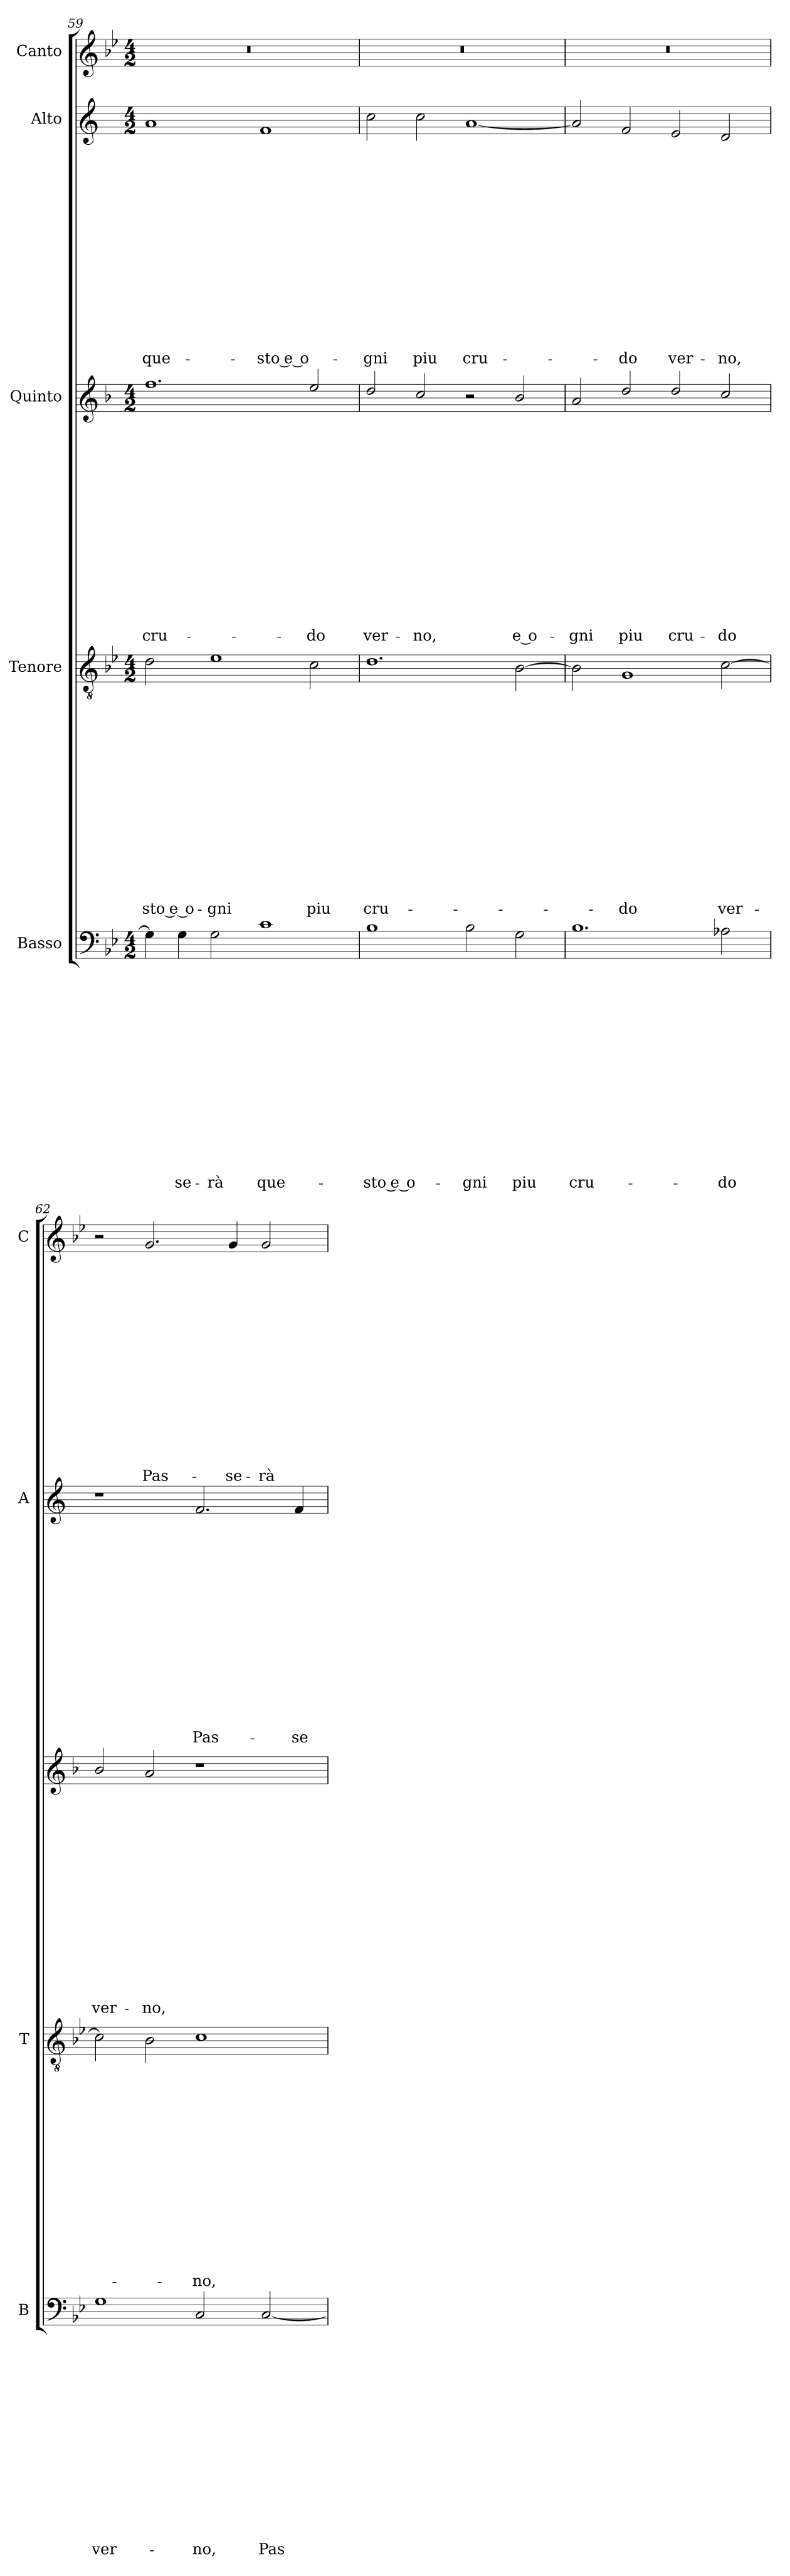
**kern	**text	**text	**text	**text	**text	**text	**text	**text	**text	**text	**text	**text	**text	**text	**text	**kern	**text	**text	**text	**text	**text	**text	**text	**text	**text	**text	**text	**text	**text	**text	**text	**kern	**text	**text	**text	**text	**text	**text	**text	**text	**text	**text	**text	**text	**text	**text	**text	**kern	**text	**text	**text	**text	**text	**text	**text	**text	**text	**text	**text	**text	**text	**text	**text	**kern	**text	**text	**text	**text	**text	**text	**text	**text	**text	**text	**text	**text	**text	**text	**text
*part5	*part5	*part5	*part5	*part5	*part5	*part5	*part5	*part5	*part5	*part5	*part5	*part5	*part5	*part5	*part5	*part4	*part4	*part4	*part4	*part4	*part4	*part4	*part4	*part4	*part4	*part4	*part4	*part4	*part4	*part4	*part4	*part3	*part3	*part3	*part3	*part3	*part3	*part3	*part3	*part3	*part3	*part3	*part3	*part3	*part3	*part3	*part3	*part2	*part2	*part2	*part2	*part2	*part2	*part2	*part2	*part2	*part2	*part2	*part2	*part2	*part2	*part2	*part2	*part1	*part1	*part1	*part1	*part1	*part1	*part1	*part1	*part1	*part1	*part1	*part1	*part1	*part1	*part1	*part1
*staff5	*staff5	*staff5	*staff5	*staff5	*staff5	*staff5	*staff5	*staff5	*staff5	*staff5	*staff5	*staff5	*staff5	*staff5	*staff5	*staff4	*staff4	*staff4	*staff4	*staff4	*staff4	*staff4	*staff4	*staff4	*staff4	*staff4	*staff4	*staff4	*staff4	*staff4	*staff4	*staff3	*staff3	*staff3	*staff3	*staff3	*staff3	*staff3	*staff3	*staff3	*staff3	*staff3	*staff3	*staff3	*staff3	*staff3	*staff3	*staff2	*staff2	*staff2	*staff2	*staff2	*staff2	*staff2	*staff2	*staff2	*staff2	*staff2	*staff2	*staff2	*staff2	*staff2	*staff2	*staff1	*staff1	*staff1	*staff1	*staff1	*staff1	*staff1	*staff1	*staff1	*staff1	*staff1	*staff1	*staff1	*staff1	*staff1	*staff1
*I"Basso	*	*	*	*	*	*	*	*	*	*	*	*	*	*	*	*I"Tenore	*	*	*	*	*	*	*	*	*	*	*	*	*	*	*	*I"Quinto	*	*	*	*	*	*	*	*	*	*	*	*	*	*	*	*I"Alto	*	*	*	*	*	*	*	*	*	*	*	*	*	*	*	*I"Canto	*	*	*	*	*	*	*	*	*	*	*	*	*	*	*
*I'B	*	*	*	*	*	*	*	*	*	*	*	*	*	*	*	*I'T	*	*	*	*	*	*	*	*	*	*	*	*	*	*	*	*	*	*	*	*	*	*	*	*	*	*	*	*	*	*	*	*I'A	*	*	*	*	*	*	*	*	*	*	*	*	*	*	*	*I'C	*	*	*	*	*	*	*	*	*	*	*	*	*	*	*
!!LO:LB:g=z
*clefF4	*	*	*	*	*	*	*	*	*	*	*	*	*	*	*	*clefGv2	*	*	*	*	*	*	*	*	*	*	*	*	*	*	*	*clefG2	*	*	*	*	*	*	*	*	*	*	*	*	*	*	*	*clefG2	*	*	*	*	*	*	*	*	*	*	*	*	*	*	*	*clefG2	*	*	*	*	*	*	*	*	*	*	*	*	*	*	*
*	*	*	*	*	*	*	*	*	*	*	*	*	*	*	*	*	*	*	*	*	*	*	*	*	*	*	*	*	*	*	*	*ITrd4c7	*	*	*	*	*	*	*	*	*	*	*	*	*	*	*	*ITrd1c2	*	*	*	*	*	*	*	*	*	*	*	*	*	*	*	*	*	*	*	*	*	*	*	*	*	*	*	*	*	*	*
*k[b-e-]	*	*	*	*	*	*	*	*	*	*	*	*	*	*	*	*k[b-e-]	*	*	*	*	*	*	*	*	*	*	*	*	*	*	*	*k[b-e-]	*	*	*	*	*	*	*	*	*	*	*	*	*	*	*	*k[b-e-]	*	*	*	*	*	*	*	*	*	*	*	*	*	*	*	*k[b-e-]	*	*	*	*	*	*	*	*	*	*	*	*	*	*	*
*B-:	*	*	*	*	*	*	*	*	*	*	*	*	*	*	*	*B-:	*	*	*	*	*	*	*	*	*	*	*	*	*	*	*	*B-:	*	*	*	*	*	*	*	*	*	*	*	*	*	*	*	*B-:	*	*	*	*	*	*	*	*	*	*	*	*	*	*	*	*B-:	*	*	*	*	*	*	*	*	*	*	*	*	*	*	*
*M4/2	*	*	*	*	*	*	*	*	*	*	*	*	*	*	*	*M4/2	*	*	*	*	*	*	*	*	*	*	*	*	*	*	*	*M4/2	*	*	*	*	*	*	*	*	*	*	*	*	*	*	*	*M4/2	*	*	*	*	*	*	*	*	*	*	*	*	*	*	*	*M4/2	*	*	*	*	*	*	*	*	*	*	*	*	*	*	*
=59	=59	=59	=59	=59	=59	=59	=59	=59	=59	=59	=59	=59	=59	=59	=59	=59	=59	=59	=59	=59	=59	=59	=59	=59	=59	=59	=59	=59	=59	=59	=59	=59	=59	=59	=59	=59	=59	=59	=59	=59	=59	=59	=59	=59	=59	=59	=59	=59	=59	=59	=59	=59	=59	=59	=59	=59	=59	=59	=59	=59	=59	=59	=59	=59	=59	=59	=59	=59	=59	=59	=59	=59	=59	=59	=59	=59	=59	=59	=59
!	!	!	!	!	!	!	!	!	!	!	!	!	!	!	!	!	!	!	!	!	!	!	!	!	!	!	!	!	!	!	!LO:LY:b	!	!	!	!	!	!	!	!	!	!	!	!	!	!	!	!LO:LY:b	!	!	!	!	!	!	!	!	!	!	!	!	!	!	!	!LO:LY:b	!	!	!	!	!	!	!	!	!	!	!	!	!	!	!	!
4G\]	.	.	.	.	.	.	.	.	.	.	.	.	.	.	.	2d\	.	.	.	.	.	.	.	.	.	.	.	.	.	.	-sto e o-	1.b-	.	.	.	.	.	.	.	.	.	.	.	.	.	.	cru-	1g	.	.	.	.	.	.	.	.	.	.	.	.	.	.	que-	0r	.	.	.	.	.	.	.	.	.	.	.	.	.	.	.
!	!	!	!	!	!	!	!	!	!	!	!	!	!	!	!LO:LY:b	!	!	!	!	!	!	!	!	!	!	!	!	!	!	!	!	!	!	!	!	!	!	!	!	!	!	!	!	!	!	!	!	!	!	!	!	!	!	!	!	!	!	!	!	!	!	!	!	!	!	!	!	!	!	!	!	!	!	!	!	!	!	!	!
4G\	.	.	.	.	.	.	.	.	.	.	.	.	.	.	-se-	.	.	.	.	.	.	.	.	.	.	.	.	.	.	.	.	.	.	.	.	.	.	.	.	.	.	.	.	.	.	.	.	.	.	.	.	.	.	.	.	.	.	.	.	.	.	.	.	.	.	.	.	.	.	.	.	.	.	.	.	.	.	.	.
!	!	!	!	!	!	!	!	!	!	!	!	!	!	!	!LO:LY:b	!	!	!	!	!	!	!	!	!	!	!	!	!	!	!	!LO:LY:b	!	!	!	!	!	!	!	!	!	!	!	!	!	!	!	!	!	!	!	!	!	!	!	!	!	!	!	!	!	!	!	!	!	!	!	!	!	!	!	!	!	!	!	!	!	!	!	!
2G\	.	.	.	.	.	.	.	.	.	.	.	.	.	.	-rà	1e-	.	.	.	.	.	.	.	.	.	.	.	.	.	.	-gni	.	.	.	.	.	.	.	.	.	.	.	.	.	.	.	.	.	.	.	.	.	.	.	.	.	.	.	.	.	.	.	.	.	.	.	.	.	.	.	.	.	.	.	.	.	.	.	.
!	!	!	!	!	!	!	!	!	!	!	!	!	!	!	!LO:LY:b	!	!	!	!	!	!	!	!	!	!	!	!	!	!	!	!	!	!	!	!	!	!	!	!	!	!	!	!	!	!	!	!	!	!	!	!	!	!	!	!	!	!	!	!	!	!	!	!LO:LY:b	!	!	!	!	!	!	!	!	!	!	!	!	!	!	!	!
1c	.	.	.	.	.	.	.	.	.	.	.	.	.	.	que-	.	.	.	.	.	.	.	.	.	.	.	.	.	.	.	.	.	.	.	.	.	.	.	.	.	.	.	.	.	.	.	.	1e-	.	.	.	.	.	.	.	.	.	.	.	.	.	.	-sto e o-	.	.	.	.	.	.	.	.	.	.	.	.	.	.	.	.
!	!	!	!	!	!	!	!	!	!	!	!	!	!	!	!	!	!	!	!	!	!	!	!	!	!	!	!	!	!	!	!LO:LY:b	!	!	!	!	!	!	!	!	!	!	!	!	!	!	!	!LO:LY:b	!	!	!	!	!	!	!	!	!	!	!	!	!	!	!	!	!	!	!	!	!	!	!	!	!	!	!	!	!	!	!	!
.	.	.	.	.	.	.	.	.	.	.	.	.	.	.	.	2c\	.	.	.	.	.	.	.	.	.	.	.	.	.	.	piu	2a/	.	.	.	.	.	.	.	.	.	.	.	.	.	.	-do	.	.	.	.	.	.	.	.	.	.	.	.	.	.	.	.	.	.	.	.	.	.	.	.	.	.	.	.	.	.	.	.
=60	=60	=60	=60	=60	=60	=60	=60	=60	=60	=60	=60	=60	=60	=60	=60	=60	=60	=60	=60	=60	=60	=60	=60	=60	=60	=60	=60	=60	=60	=60	=60	=60	=60	=60	=60	=60	=60	=60	=60	=60	=60	=60	=60	=60	=60	=60	=60	=60	=60	=60	=60	=60	=60	=60	=60	=60	=60	=60	=60	=60	=60	=60	=60	=60	=60	=60	=60	=60	=60	=60	=60	=60	=60	=60	=60	=60	=60	=60	=60
!	!	!	!	!	!	!	!	!	!	!	!	!	!	!	!LO:LY:b	!	!	!	!	!	!	!	!	!	!	!	!	!	!	!	!LO:LY:b	!	!	!	!	!	!	!	!	!	!	!	!	!	!	!	!LO:LY:b	!	!	!	!	!	!	!	!	!	!	!	!	!	!	!	!LO:LY:b	!	!	!	!	!	!	!	!	!	!	!	!	!	!	!	!
1B-	.	.	.	.	.	.	.	.	.	.	.	.	.	.	-sto e o-	1.d	.	.	.	.	.	.	.	.	.	.	.	.	.	.	cru-	2g/	.	.	.	.	.	.	.	.	.	.	.	.	.	.	ver-	2b-\	.	.	.	.	.	.	.	.	.	.	.	.	.	.	-gni	0r	.	.	.	.	.	.	.	.	.	.	.	.	.	.	.
!	!	!	!	!	!	!	!	!	!	!	!	!	!	!	!	!	!	!	!	!	!	!	!	!	!	!	!	!	!	!	!	!	!	!	!	!	!	!	!	!	!	!	!	!	!	!	!LO:LY:b	!	!	!	!	!	!	!	!	!	!	!	!	!	!	!	!LO:LY:b	!	!	!	!	!	!	!	!	!	!	!	!	!	!	!	!
.	.	.	.	.	.	.	.	.	.	.	.	.	.	.	.	.	.	.	.	.	.	.	.	.	.	.	.	.	.	.	.	2f/	.	.	.	.	.	.	.	.	.	.	.	.	.	.	-no,	2b-\	.	.	.	.	.	.	.	.	.	.	.	.	.	.	piu	.	.	.	.	.	.	.	.	.	.	.	.	.	.	.	.
!	!	!	!	!	!	!	!	!	!	!	!	!	!	!	!LO:LY:b	!	!	!	!	!	!	!	!	!	!	!	!	!	!	!	!	!	!	!	!	!	!	!	!	!	!	!	!	!	!	!	!	!	!	!	!	!	!	!	!	!	!	!	!	!	!	!	!LO:LY:b	!	!	!	!	!	!	!	!	!	!	!	!	!	!	!	!
2B-\	.	.	.	.	.	.	.	.	.	.	.	.	.	.	-gni	.	.	.	.	.	.	.	.	.	.	.	.	.	.	.	.	2r	.	.	.	.	.	.	.	.	.	.	.	.	.	.	.	[1g	.	.	.	.	.	.	.	.	.	.	.	.	.	.	cru-	.	.	.	.	.	.	.	.	.	.	.	.	.	.	.	.
!	!	!	!	!	!	!	!	!	!	!	!	!	!	!	!LO:LY:b	!	!	!	!	!	!	!	!	!	!	!	!	!	!	!	!	!	!	!	!	!	!	!	!	!	!	!	!	!	!	!	!LO:LY:b	!	!	!	!	!	!	!	!	!	!	!	!	!	!	!	!	!	!	!	!	!	!	!	!	!	!	!	!	!	!	!	!
2G\	.	.	.	.	.	.	.	.	.	.	.	.	.	.	piu	[2B-\	.	.	.	.	.	.	.	.	.	.	.	.	.	.	.	2e-/	.	.	.	.	.	.	.	.	.	.	.	.	.	.	e o-	.	.	.	.	.	.	.	.	.	.	.	.	.	.	.	.	.	.	.	.	.	.	.	.	.	.	.	.	.	.	.	.
=61	=61	=61	=61	=61	=61	=61	=61	=61	=61	=61	=61	=61	=61	=61	=61	=61	=61	=61	=61	=61	=61	=61	=61	=61	=61	=61	=61	=61	=61	=61	=61	=61	=61	=61	=61	=61	=61	=61	=61	=61	=61	=61	=61	=61	=61	=61	=61	=61	=61	=61	=61	=61	=61	=61	=61	=61	=61	=61	=61	=61	=61	=61	=61	=61	=61	=61	=61	=61	=61	=61	=61	=61	=61	=61	=61	=61	=61	=61	=61
!	!	!	!	!	!	!	!	!	!	!	!	!	!	!	!LO:LY:b	!	!	!	!	!	!	!	!	!	!	!	!	!	!	!	!	!	!	!	!	!	!	!	!	!	!	!	!	!	!	!	!LO:LY:b	!	!	!	!	!	!	!	!	!	!	!	!	!	!	!	!	!	!	!	!	!	!	!	!	!	!	!	!	!	!	!	!
1.B-	.	.	.	.	.	.	.	.	.	.	.	.	.	.	cru-	2B-\]	.	.	.	.	.	.	.	.	.	.	.	.	.	.	.	2d/	.	.	.	.	.	.	.	.	.	.	.	.	.	.	-gni	2g/]	.	.	.	.	.	.	.	.	.	.	.	.	.	.	.	0r	.	.	.	.	.	.	.	.	.	.	.	.	.	.	.
!	!	!	!	!	!	!	!	!	!	!	!	!	!	!	!	!	!	!	!	!	!	!	!	!	!	!	!	!	!	!	!LO:LY:b	!	!	!	!	!	!	!	!	!	!	!	!	!	!	!	!LO:LY:b	!	!	!	!	!	!	!	!	!	!	!	!	!	!	!	!LO:LY:b	!	!	!	!	!	!	!	!	!	!	!	!	!	!	!	!
.	.	.	.	.	.	.	.	.	.	.	.	.	.	.	.	1G	.	.	.	.	.	.	.	.	.	.	.	.	.	.	-do	2g/	.	.	.	.	.	.	.	.	.	.	.	.	.	.	piu	2e-/	.	.	.	.	.	.	.	.	.	.	.	.	.	.	-do	.	.	.	.	.	.	.	.	.	.	.	.	.	.	.	.
!	!	!	!	!	!	!	!	!	!	!	!	!	!	!	!	!	!	!	!	!	!	!	!	!	!	!	!	!	!	!	!	!	!	!	!	!	!	!	!	!	!	!	!	!	!	!	!LO:LY:b	!	!	!	!	!	!	!	!	!	!	!	!	!	!	!	!LO:LY:b	!	!	!	!	!	!	!	!	!	!	!	!	!	!	!	!
.	.	.	.	.	.	.	.	.	.	.	.	.	.	.	.	.	.	.	.	.	.	.	.	.	.	.	.	.	.	.	.	2g/	.	.	.	.	.	.	.	.	.	.	.	.	.	.	cru-	2d/	.	.	.	.	.	.	.	.	.	.	.	.	.	.	ver-	.	.	.	.	.	.	.	.	.	.	.	.	.	.	.	.
!	!	!	!	!	!	!	!	!	!	!	!	!	!	!	!LO:LY:b	!	!	!	!	!	!	!	!	!	!	!	!	!	!	!	!LO:LY:b	!	!	!	!	!	!	!	!	!	!	!	!	!	!	!	!LO:LY:b	!	!	!	!	!	!	!	!	!	!	!	!	!	!	!	!LO:LY:b	!	!	!	!	!	!	!	!	!	!	!	!	!	!	!	!
2A-X\	.	.	.	.	.	.	.	.	.	.	.	.	.	.	-do	[2c\	.	.	.	.	.	.	.	.	.	.	.	.	.	.	ver-	2f/	.	.	.	.	.	.	.	.	.	.	.	.	.	.	-do	2c/	.	.	.	.	.	.	.	.	.	.	.	.	.	.	-no,	.	.	.	.	.	.	.	.	.	.	.	.	.	.	.	.
=62	=62	=62	=62	=62	=62	=62	=62	=62	=62	=62	=62	=62	=62	=62	=62	=62	=62	=62	=62	=62	=62	=62	=62	=62	=62	=62	=62	=62	=62	=62	=62	=62	=62	=62	=62	=62	=62	=62	=62	=62	=62	=62	=62	=62	=62	=62	=62	=62	=62	=62	=62	=62	=62	=62	=62	=62	=62	=62	=62	=62	=62	=62	=62	=62	=62	=62	=62	=62	=62	=62	=62	=62	=62	=62	=62	=62	=62	=62	=62
!	!	!	!	!	!	!	!	!	!	!	!	!	!	!	!LO:LY:b	!	!	!	!	!	!	!	!	!	!	!	!	!	!	!	!	!	!	!	!	!	!	!	!	!	!	!	!	!	!	!	!LO:LY:b	!	!	!	!	!	!	!	!	!	!	!	!	!	!	!	!	!	!	!	!	!	!	!	!	!	!	!	!	!	!	!	!
1G	.	.	.	.	.	.	.	.	.	.	.	.	.	.	ver-	2c\]	.	.	.	.	.	.	.	.	.	.	.	.	.	.	.	2e-/	.	.	.	.	.	.	.	.	.	.	.	.	.	.	ver-	1r	.	.	.	.	.	.	.	.	.	.	.	.	.	.	.	2r	.	.	.	.	.	.	.	.	.	.	.	.	.	.	.
!	!	!	!	!	!	!	!	!	!	!	!	!	!	!	!	!	!	!	!	!	!	!	!	!	!	!	!	!	!	!	!	!	!	!	!	!	!	!	!	!	!	!	!	!	!	!	!LO:LY:b	!	!	!	!	!	!	!	!	!	!	!	!	!	!	!	!	!	!	!	!	!	!	!	!	!	!	!	!	!	!	!	!LO:LY:b
.	.	.	.	.	.	.	.	.	.	.	.	.	.	.	.	2B-\	.	.	.	.	.	.	.	.	.	.	.	.	.	.	.	2d/	.	.	.	.	.	.	.	.	.	.	.	.	.	.	-no,	.	.	.	.	.	.	.	.	.	.	.	.	.	.	.	.	2.g/	.	.	.	.	.	.	.	.	.	.	.	.	.	.	Pas-
!	!	!	!	!	!	!	!	!	!	!	!	!	!	!	!LO:LY:b	!	!	!	!	!	!	!	!	!	!	!	!	!	!	!	!LO:LY:b	!	!	!	!	!	!	!	!	!	!	!	!	!	!	!	!	!	!	!	!	!	!	!	!	!	!	!	!	!	!	!	!LO:LY:b	!	!	!	!	!	!	!	!	!	!	!	!	!	!	!	!
2C/	.	.	.	.	.	.	.	.	.	.	.	.	.	.	-no,	1c	.	.	.	.	.	.	.	.	.	.	.	.	.	.	-no,	1r	.	.	.	.	.	.	.	.	.	.	.	.	.	.	.	2.e-/	.	.	.	.	.	.	.	.	.	.	.	.	.	.	Pas-	.	.	.	.	.	.	.	.	.	.	.	.	.	.	.	.
!	!	!	!	!	!	!	!	!	!	!	!	!	!	!	!	!	!	!	!	!	!	!	!	!	!	!	!	!	!	!	!	!	!	!	!	!	!	!	!	!	!	!	!	!	!	!	!	!	!	!	!	!	!	!	!	!	!	!	!	!	!	!	!	!	!	!	!	!	!	!	!	!	!	!	!	!	!	!	!LO:LY:b
.	.	.	.	.	.	.	.	.	.	.	.	.	.	.	.	.	.	.	.	.	.	.	.	.	.	.	.	.	.	.	.	.	.	.	.	.	.	.	.	.	.	.	.	.	.	.	.	.	.	.	.	.	.	.	.	.	.	.	.	.	.	.	.	4g/	.	.	.	.	.	.	.	.	.	.	.	.	.	.	-se-
!	!	!	!	!	!	!	!	!	!	!	!	!	!	!	!LO:LY:b	!	!	!	!	!	!	!	!	!	!	!	!	!	!	!	!	!	!	!	!	!	!	!	!	!	!	!	!	!	!	!	!	!	!	!	!	!	!	!	!	!	!	!	!	!	!	!	!	!	!	!	!	!	!	!	!	!	!	!	!	!	!	!	!LO:LY:b
[2C/	.	.	.	.	.	.	.	.	.	.	.	.	.	.	Pas-	.	.	.	.	.	.	.	.	.	.	.	.	.	.	.	.	.	.	.	.	.	.	.	.	.	.	.	.	.	.	.	.	.	.	.	.	.	.	.	.	.	.	.	.	.	.	.	.	2g/	.	.	.	.	.	.	.	.	.	.	.	.	.	.	-rà
!	!	!	!	!	!	!	!	!	!	!	!	!	!	!	!	!	!	!	!	!	!	!	!	!	!	!	!	!	!	!	!	!	!	!	!	!	!	!	!	!	!	!	!	!	!	!	!	!	!	!	!	!	!	!	!	!	!	!	!	!	!	!	!LO:LY:b	!	!	!	!	!	!	!	!	!	!	!	!	!	!	!	!
.	.	.	.	.	.	.	.	.	.	.	.	.	.	.	.	.	.	.	.	.	.	.	.	.	.	.	.	.	.	.	.	.	.	.	.	.	.	.	.	.	.	.	.	.	.	.	.	4e-/	.	.	.	.	.	.	.	.	.	.	.	.	.	.	-se-	.	.	.	.	.	.	.	.	.	.	.	.	.	.	.	.
=	=	=	=	=	=	=	=	=	=	=	=	=	=	=	=	=	=	=	=	=	=	=	=	=	=	=	=	=	=	=	=	=	=	=	=	=	=	=	=	=	=	=	=	=	=	=	=	=	=	=	=	=	=	=	=	=	=	=	=	=	=	=	=	=	=	=	=	=	=	=	=	=	=	=	=	=	=	=	=
*-	*-	*-	*-	*-	*-	*-	*-	*-	*-	*-	*-	*-	*-	*-	*-	*-	*-	*-	*-	*-	*-	*-	*-	*-	*-	*-	*-	*-	*-	*-	*-	*-	*-	*-	*-	*-	*-	*-	*-	*-	*-	*-	*-	*-	*-	*-	*-	*-	*-	*-	*-	*-	*-	*-	*-	*-	*-	*-	*-	*-	*-	*-	*-	*-	*-	*-	*-	*-	*-	*-	*-	*-	*-	*-	*-	*-	*-	*-	*-
